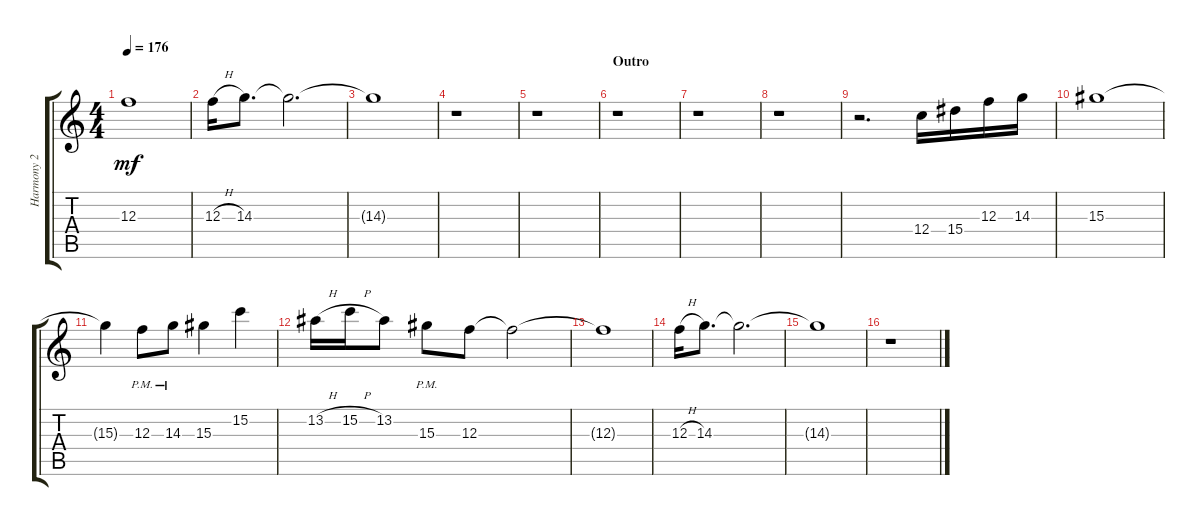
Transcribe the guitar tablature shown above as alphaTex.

\track ("Harmony 2" "Harmony 2") {instrument overdrivenguitar}
\staff {score tabs}
\tuning (D4 A3 F3 C3 G2 C2) {hide}
\ts (4 4)
\tempo 176
\clef g2
\ks aminor
12.3{t}.1{dy mf} |
12.3{h}.16 14.3.8{d} 14.3{t}.2{d} |
14.3{t}.1 |
r.1 |
r.1 |
\section ("" "Outro")
r.1 |
r.1 |
r.1 |
r.2{d} 12.4.16 15.4.16 12.3.16 14.3.16 |
15.3.1 |
15.3{t}.4 12.3{pm}.8 14.3{pm}.8 15.3.4 15.2.4 |
13.2{h}.16 15.2{h}.16 13.2.8 15.3{pm}.8 12.3.8 12.3{t}.2 |
12.3{t}.1 |
12.3{h}.16 14.3.8{d} 14.3{t}.2{d} |
14.3{t}.1 |
r.1
